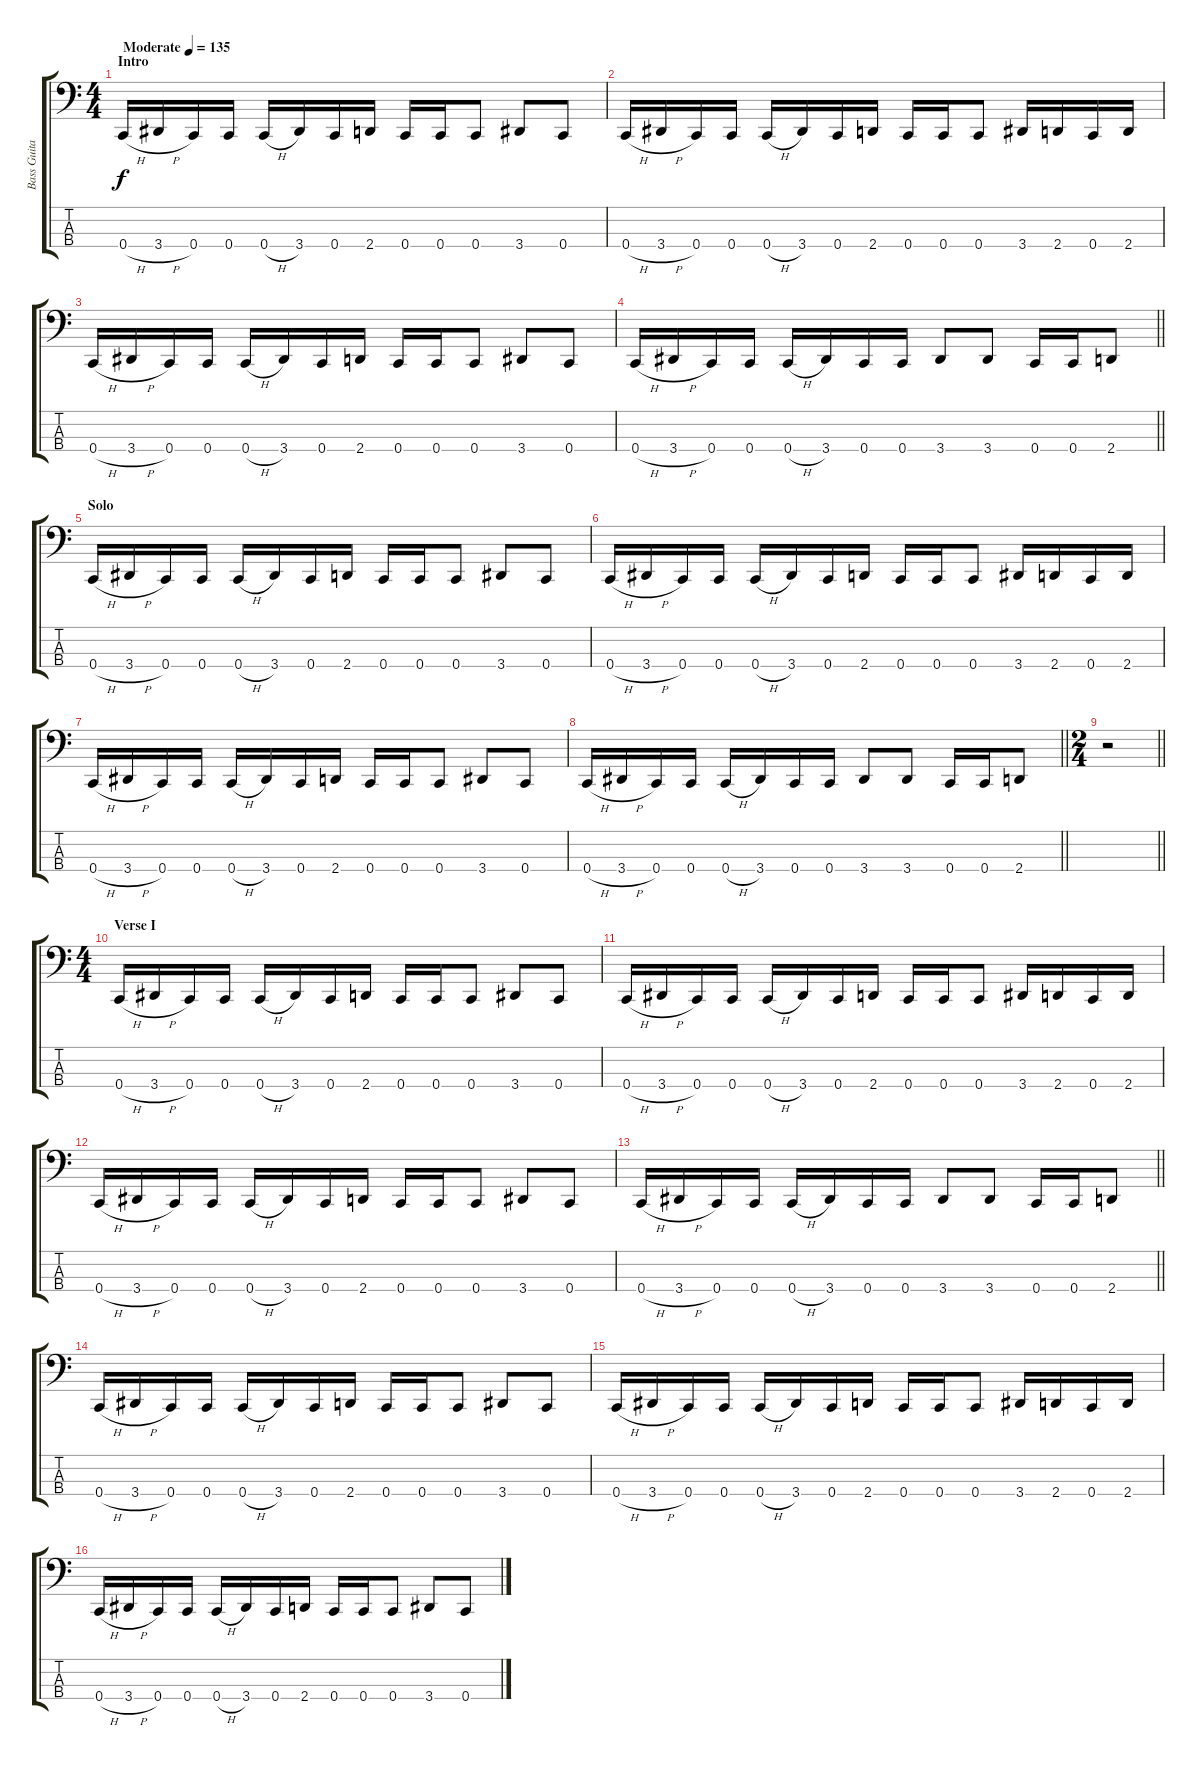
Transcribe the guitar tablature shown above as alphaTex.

\track ("Bass Guitar" "Bass Guita") {instrument electricbassfinger}
\staff {score tabs}
\tuning (F2 C2 G1 C1) {hide}
\ts (4 4)
\section ("" "Intro")
\tempo (135 "Moderate")
\clef f4
\ks c
0.4{h}.16{dy f instrument electricbassfinger} 3.4{h}.16 0.4.16 0.4.16 0.4{h}.16 3.4.16 0.4.16 2.4.16 0.4.16 0.4.16 0.4.8 3.4.8 0.4.8 |
0.4{h}.16 3.4{h}.16 0.4.16 0.4.16 0.4{h}.16 3.4.16 0.4.16 2.4.16 0.4.16 0.4.16 0.4.8 3.4.16 2.4.16 0.4.16 2.4.16 |
0.4{h}.16 3.4{h}.16 0.4.16 0.4.16 0.4{h}.16 3.4.16 0.4.16 2.4.16 0.4.16 0.4.16 0.4.8 3.4.8 0.4.8 |
\barLineRight lightlight
0.4{h}.16 3.4{h}.16 0.4.16 0.4.16 0.4{h}.16 3.4.16 0.4.16 0.4.16 3.4.8 3.4.8 0.4.16 0.4.16 2.4.8 |
\section ("" "Solo")
0.4{h}.16 3.4{h}.16 0.4.16 0.4.16 0.4{h}.16 3.4.16 0.4.16 2.4.16 0.4.16 0.4.16 0.4.8 3.4.8 0.4.8 |
0.4{h}.16 3.4{h}.16 0.4.16 0.4.16 0.4{h}.16 3.4.16 0.4.16 2.4.16 0.4.16 0.4.16 0.4.8 3.4.16 2.4.16 0.4.16 2.4.16 |
0.4{h}.16 3.4{h}.16 0.4.16 0.4.16 0.4{h}.16 3.4.16 0.4.16 2.4.16 0.4.16 0.4.16 0.4.8 3.4.8 0.4.8 |
\barLineRight lightlight
0.4{h}.16 3.4{h}.16 0.4.16 0.4.16 0.4{h}.16 3.4.16 0.4.16 0.4.16 3.4.8 3.4.8 0.4.16 0.4.16 2.4.8 |
\ts (2 4)
\barLineRight lightlight
r.2 |
\ts (4 4)
\section ("" "Verse I")
0.4{h}.16 3.4{h}.16 0.4.16 0.4.16 0.4{h}.16 3.4.16 0.4.16 2.4.16 0.4.16 0.4.16 0.4.8 3.4.8 0.4.8 |
0.4{h}.16 3.4{h}.16 0.4.16 0.4.16 0.4{h}.16 3.4.16 0.4.16 2.4.16 0.4.16 0.4.16 0.4.8 3.4.16 2.4.16 0.4.16 2.4.16 |
0.4{h}.16 3.4{h}.16 0.4.16 0.4.16 0.4{h}.16 3.4.16 0.4.16 2.4.16 0.4.16 0.4.16 0.4.8 3.4.8 0.4.8 |
\barLineRight lightlight
0.4{h}.16 3.4{h}.16 0.4.16 0.4.16 0.4{h}.16 3.4.16 0.4.16 0.4.16 3.4.8 3.4.8 0.4.16 0.4.16 2.4.8 |
0.4{h}.16 3.4{h}.16 0.4.16 0.4.16 0.4{h}.16 3.4.16 0.4.16 2.4.16 0.4.16 0.4.16 0.4.8 3.4.8 0.4.8 |
0.4{h}.16 3.4{h}.16 0.4.16 0.4.16 0.4{h}.16 3.4.16 0.4.16 2.4.16 0.4.16 0.4.16 0.4.8 3.4.16 2.4.16 0.4.16 2.4.16 |
0.4{h}.16 3.4{h}.16 0.4.16 0.4.16 0.4{h}.16 3.4.16 0.4.16 2.4.16 0.4.16 0.4.16 0.4.8 3.4.8 0.4.8
